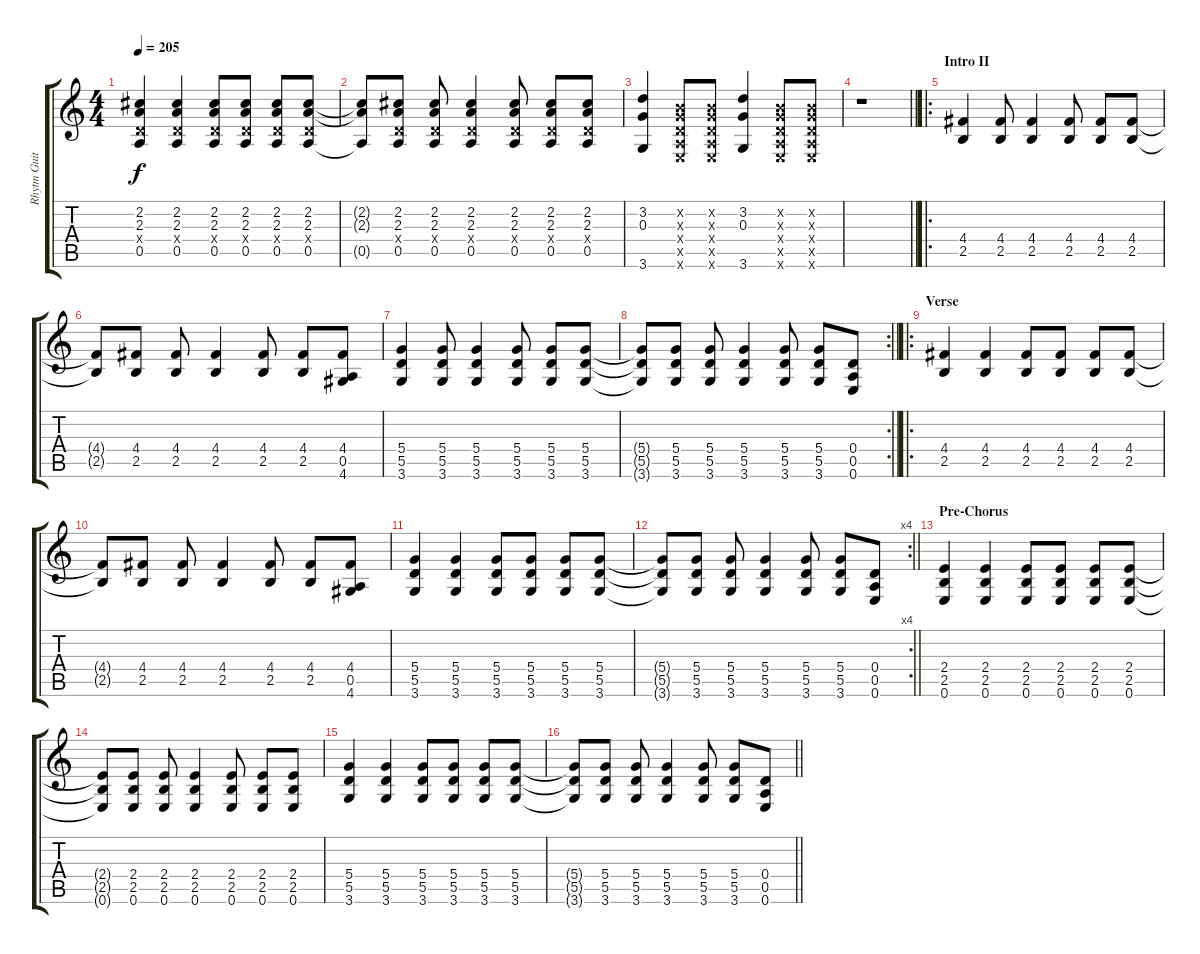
\track ("Rhytm Guitar" "Rhytm Guit") {instrument electricguitarclean}
\staff {score tabs}
\tuning (E4 B3 G3 D3 A2 E2) {hide}
\ts (4 4)
\tempo 205
\clef g2
\ks c
(2.2 2.3 0.4{x} 0.5).4{dy f} (2.2 2.3 0.4{x} 0.5).4 (2.2 2.3 0.4{x} 0.5).8 (2.2 2.3 0.4{x} 0.5).8 (2.2 2.3 0.4{x} 0.5).8 (2.2 2.3 0.4{x} 0.5).8 |
(2.2{t} 2.3{t} 0.5{t}).8 (2.2 2.3 0.4{x} 0.5).8 (2.2 2.3 0.4{x} 0.5).8 (2.2 2.3 0.4{x} 0.5).4 (2.2 2.3 0.4{x} 0.5).8 (2.2 2.3 0.4{x} 0.5).8 (2.2 2.3 0.4{x} 0.5).8 |
(3.2 0.3 3.6).4 (0.2{x} 0.3{x} 0.4{x} 0.5{x} 0.6{x}).8 (0.2{x} 0.3{x} 0.4{x} 0.5{x} 0.6{x}).8 (3.2 0.3 3.6).4 (0.2{x} 0.3{x} 0.4{x} 0.5{x} 0.6{x}).8 (0.2{x} 0.3{x} 0.4{x} 0.5{x} 0.6{x}).8 |
\barLineRight lightlight
r.1 |
\ro
\section ("" "Intro II")
(4.4 2.5).4 (4.4 2.5).8 (4.4 2.5).4 (4.4 2.5).8 (4.4 2.5).8 (4.4 2.5).8 |
(4.4{t} 2.5{t}).8 (4.4 2.5).8 (4.4 2.5).8 (4.4 2.5).4 (4.4 2.5).8 (4.4 2.5).8 (4.4 0.5 4.6).8 |
(5.4 5.5 3.6).4 (5.4 5.5 3.6).8 (5.4 5.5 3.6).4 (5.4 5.5 3.6).8 (5.4 5.5 3.6).8 (5.4 5.5 3.6).8 |
\rc 2
\barLineRight lightlight
(5.4{t} 5.5{t} 3.6{t}).8 (5.4 5.5 3.6).8 (5.4 5.5 3.6).8 (5.4 5.5 3.6).4 (5.4 5.5 3.6).8 (5.4 5.5 3.6).8 (0.4 0.5 0.6).8 |
\ro
\section ("" "Verse")
(4.4 2.5).4 (4.4 2.5).4 (4.4 2.5).8 (4.4 2.5).8 (4.4 2.5).8 (4.4 2.5).8 |
(4.4{t} 2.5{t}).8 (4.4 2.5).8 (4.4 2.5).8 (4.4 2.5).4 (4.4 2.5).8 (4.4 2.5).8 (4.4 0.5 4.6).8 |
(5.4 5.5 3.6).4 (5.4 5.5 3.6).4 (5.4 5.5 3.6).8 (5.4 5.5 3.6).8 (5.4 5.5 3.6).8 (5.4 5.5 3.6).8 |
\rc 4
\barLineRight lightlight
(5.4{t} 5.5{t} 3.6{t}).8 (5.4 5.5 3.6).8 (5.4 5.5 3.6).8 (5.4 5.5 3.6).4 (5.4 5.5 3.6).8 (5.4 5.5 3.6).8 (0.4 0.5 0.6).8 |
\section ("" "Pre-Chorus")
(2.4 2.5 0.6).4 (2.4 2.5 0.6).4 (2.4 2.5 0.6).8 (2.4 2.5 0.6).8 (2.4 2.5 0.6).8 (2.4 2.5 0.6).8 |
(2.4{t} 2.5{t} 0.6{t}).8 (2.4 2.5 0.6).8 (2.4 2.5 0.6).8 (2.4 2.5 0.6).4 (2.4 2.5 0.6).8 (2.4 2.5 0.6).8 (2.4 2.5 0.6).8 |
(5.4 5.5 3.6).4 (5.4 5.5 3.6).4 (5.4 5.5 3.6).8 (5.4 5.5 3.6).8 (5.4 5.5 3.6).8 (5.4 5.5 3.6).8 |
\barLineRight lightlight
(5.4{t} 5.5{t} 3.6{t}).8 (5.4 5.5 3.6).8 (5.4 5.5 3.6).8 (5.4 5.5 3.6).4 (5.4 5.5 3.6).8 (5.4 5.5 3.6).8 (0.4 0.5 0.6).8
